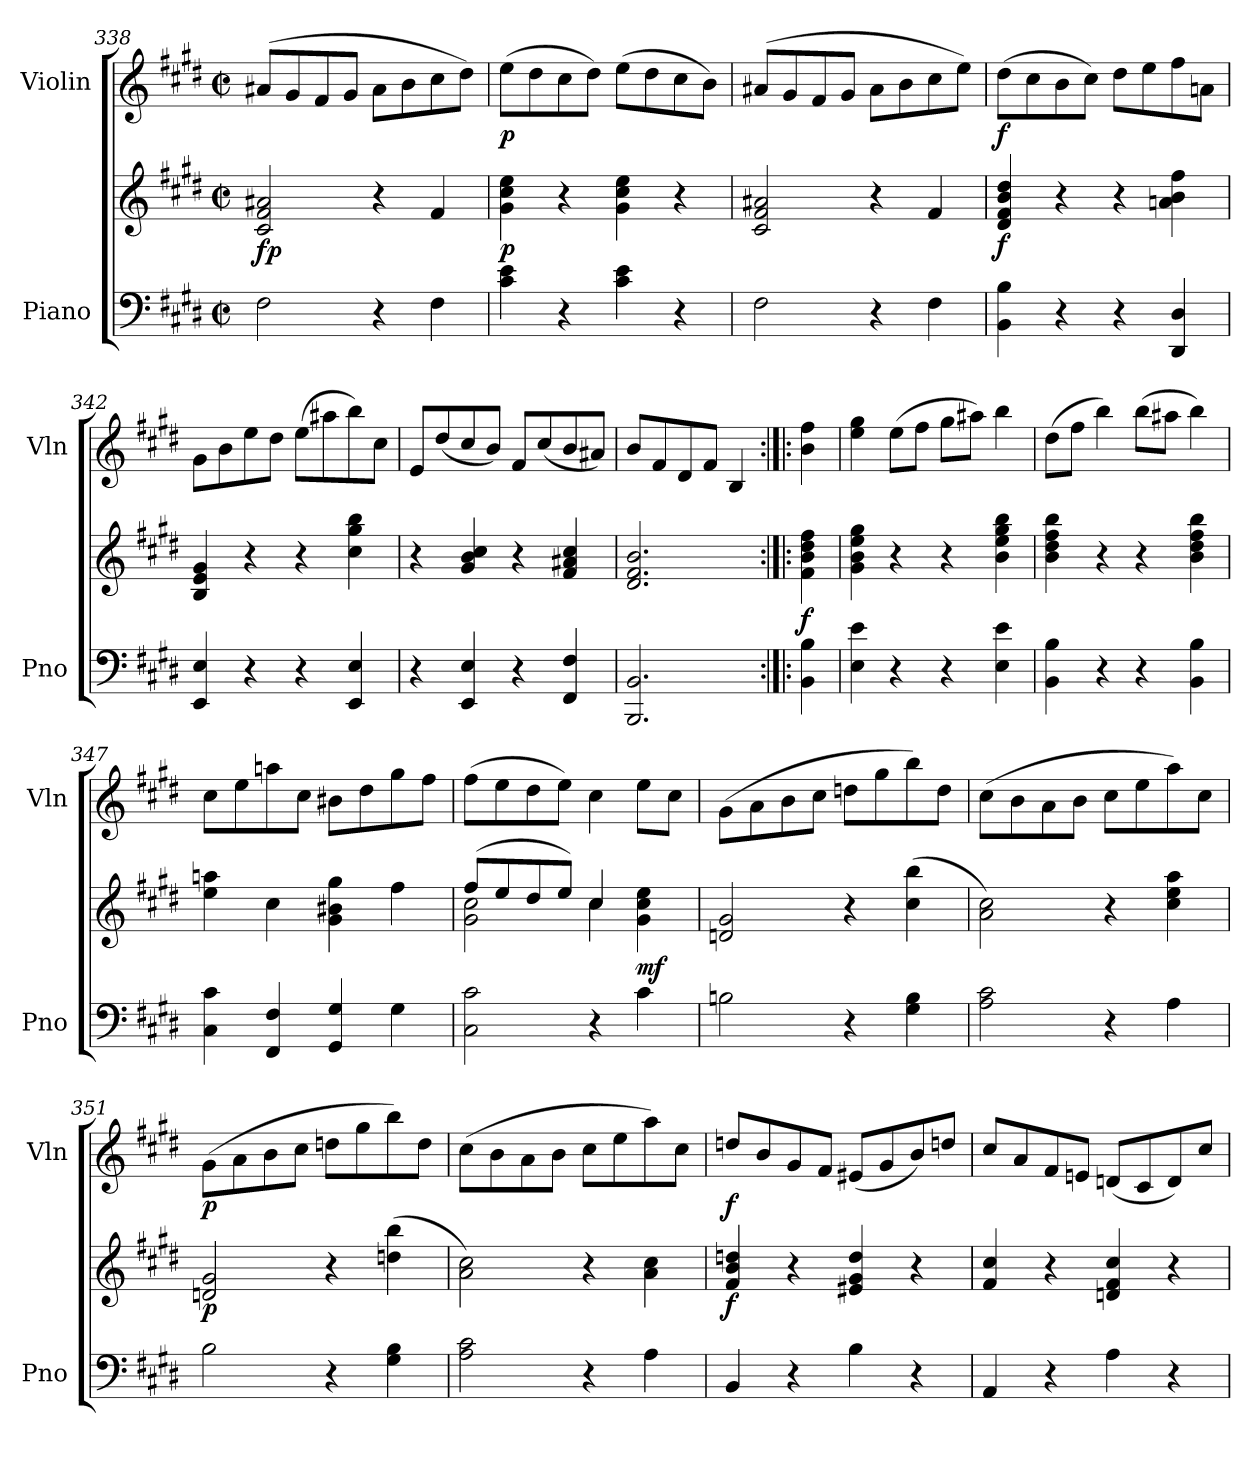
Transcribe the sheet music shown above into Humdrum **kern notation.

**kern	**kern	**dynam	**kern	**dynam
*part2	*part2	*part2	*part1	*part1
*staff3	*staff2	*staff2/3	*staff1	*staff1
*I"Piano	*	*	*I"Violin	*
*I'Pno	*	*	*I'Vln	*
*clefF4	*clefG2	*	*clefG2	*
*k[f#c#g#d#]	*k[f#c#g#d#]	*	*k[f#c#g#d#]	*
*M2/2	*M2/2	*	*M2/2	*
*met(c|)	*met(c|)	*	*met(c|)	*
=338	=338	=338	=338	=338
!	!	!LO:DY:b	!	!
2F#\	2c#/ 2f#/ 2a#X/	fp	(8a#X/L	.
.	.	.	8g#/	.
.	.	.	8f#/	.
.	.	.	8g#/J	.
4r	4r	.	8a#\L	.
.	.	.	8b\	.
4F#\	4f#/	.	8cc#\	.
.	.	.	8dd#\J)	.
=339	=339	=339	=339	=339
!	!	!LO:DY:b	!	!LO:DY:b
4c#\ 4e\	4g#\ 4cc#\ 4ee\	p	(8ee\L	p
.	.	.	8dd#\	.
4r	4r	.	8cc#\	.
.	.	.	8dd#\J)	.
4c#\ 4e\	4g#\ 4cc#\ 4ee\	.	(8ee\L	.
.	.	.	8dd#\	.
4r	4r	.	8cc#\	.
.	.	.	8b\J)	.
=340	=340	=340	=340	=340
2F#\	2c#/ 2f#/ 2a#X/	.	(8a#X/L	.
.	.	.	8g#/	.
.	.	.	8f#/	.
.	.	.	8g#/J	.
4r	4r	.	8a#\L	.
.	.	.	8b\	.
4F#\	4f#/	.	8cc#\	.
.	.	.	8ee\J)	.
=341	=341	=341	=341	=341
!	!	!LO:DY:b	!	!LO:DY:b
4BB\ 4B\	4d#/ 4f#/ 4b/ 4dd#/	f	(8dd#\L	f
.	.	.	8cc#\	.
4r	4r	.	8b\	.
.	.	.	8cc#\J)	.
4r	4r	.	8dd#\L	.
.	.	.	8ee\	.
4DD#/ 4D#/	4an\ 4b\ 4ff#\	.	8ff#\	.
.	.	.	8an\J	.
!!LO:LB:g=z
=342	=342	=342	=342	=342
4EE/ 4E/	4B/ 4e/ 4g#/	.	8g#\L	.
.	.	.	8b\	.
4r	4r	.	8ee\	.
.	.	.	8dd#\J	.
4r	4r	.	(8ee\L	.
.	.	.	8aa#X\	.
4EE/ 4E/	4cc#\ 4gg#\ 4bb\	.	8bb\)	.
.	.	.	8cc#\J	.
=343	=343	=343	=343	=343
4r	4r	.	8e/L	.
.	.	.	(8dd#/	.
4EE/ 4E/	4g#/ 4b/ 4cc#/	.	8cc#/	.
.	.	.	8b/J)	.
4r	4r	.	8f#/L	.
.	.	.	(8cc#/	.
4FF#/ 4F#/	4f#/ 4a#X/ 4cc#/	.	8b/	.
.	.	.	8a#X/J)	.
=343X6	=343X6	=343X6	=343X6	=343X6
2.BBB/ 2.BB/	2.d#/ 2.f#/ 2.b/	.	8b/L	.
.	.	.	8f#/	.
.	.	.	8d#/	.
.	.	.	8f#/J	.
.	.	.	4B/	.
=344:|!|:	=344:|!|:	=344:|!|:	=344:|!|:	=344:|!|:
!	!	!LO:DY:b	!	!
4BB\ 4B\	4f#\ 4b\ 4dd#\ 4ff#\	f	4b\ 4ff#\	.
=345	=345	=345	=345	=345
4E\ 4e\	4g#\ 4b\ 4ee\ 4gg#\	.	4ee\ 4gg#\	.
4r	4r	.	(8ee\L	.
.	.	.	8ff#\J	.
4r	4r	.	8gg#\L	.
.	.	.	8aa#X\J)	.
4E\ 4e\	4b\ 4ee\ 4gg#\ 4bb\	.	4bb\	.
=346	=346	=346	=346	=346
4BB\ 4B\	4b\ 4dd#\ 4ff#\ 4bb\	.	(8dd#\L	.
.	.	.	8ff#\J	.
4r	4r	.	4bb\)	.
4r	4r	.	(8bb\L	.
.	.	.	8aa#X\J	.
4BB\ 4B\	4b\ 4dd#\ 4ff#\ 4bb\	.	4bb\)	.
=347	=347	=347	=347	=347
4C#\ 4c#\	4ee\ 4aan\	.	8cc#\L	.
.	.	.	8ee\	.
4FF#/ 4F#/	4cc#\	.	8aan\	.
.	.	.	8cc#\J	.
4GG#/ 4G#/	4g#\ 4b#X\ 4gg#\	.	8b#X\L	.
.	.	.	8dd#\	.
4G#\	4ff#\	.	8gg#\	.
.	.	.	8ff#\J	.
!!LO:LB:g=z
=348	=348	=348	=348	=348
*	*^	*	*	*
2C#\ 2c#\	(8ff#/L	2g#\ 2cc#\	.	(8ff#\L	.
.	8ee/	.	.	8ee\	.
.	8dd#/	.	.	8dd#\	.
.	8ee/J)	.	.	8ee\J)	.
4r	4cc#/	4cc#\	.	4cc#\	.
!	!	!	!LO:DY:b	!	!
4c#\	4g#\ 4cc#\ 4ee\	4ryy	mf	8ee\L	.
.	.	.	.	8cc#\J	.
*	*v	*v	*	*	*
=349	=349	=349	=349	=349
2Bn\	2dn/ 2g#/	.	(8g#\L	.
.	.	.	8a\	.
.	.	.	8b\	.
.	.	.	8cc#\J	.
4r	4r	.	8ddn\L	.
.	.	.	8gg#\	.
4G#\ 4B\	(4cc#\ 4bb\	.	8bb\)	.
.	.	.	8dd\J	.
=350	=350	=350	=350	=350
2A\ 2c#\	2a\ 2cc#\)	.	(8cc#\L	.
.	.	.	8b\	.
.	.	.	8a\	.
.	.	.	8b\J	.
4r	4r	.	8cc#\L	.
.	.	.	8ee\	.
4A\	4cc#\ 4ee\ 4aa\	.	8aa\)	.
.	.	.	8cc#\J	.
=351	=351	=351	=351	=351
!	!	!LO:DY:b	!	!LO:DY:b
2B\	2dn/ 2g#/	p	(8g#\L	p
.	.	.	8a\	.
.	.	.	8b\	.
.	.	.	8cc#\J	.
4r	4r	.	8ddn\L	.
.	.	.	8gg#\	.
4G#\ 4B\	(4ddn\ 4bb\	.	8bb\)	.
.	.	.	8dd\J	.
=352	=352	=352	=352	=352
2A\ 2c#\	2a\ 2cc#\)	.	(8cc#\L	.
.	.	.	8b\	.
.	.	.	8a\	.
.	.	.	8b\J	.
4r	4r	.	8cc#\L	.
.	.	.	8ee\	.
4A\	4a\ 4cc#\	.	8aa\)	.
.	.	.	8cc#\J	.
=353	=353	=353	=353	=353
!	!	!LO:DY:b	!	!LO:DY:b
4BB/	4f#/ 4b/ 4ddn/	f	8ddn/L	f
.	.	.	8b/	.
4r	4r	.	8g#/	.
.	.	.	8f#/J	.
4B\	4e#X/ 4g#/ 4dd/	.	(8e#X/L	.
.	.	.	8g#/	.
4r	4r	.	8b/)	.
.	.	.	8ddn/J	.
!!LO:PB:g=z
=354	=354	=354	=354	=354
4AA/	4f#/ 4cc#/	.	8cc#/L	.
.	.	.	8a/	.
4r	4r	.	8f#/	.
.	.	.	8en/J	.
4A\	4dn/ 4f#/ 4cc#/	.	(8dn/L	.
.	.	.	8c#/	.
4r	4r	.	8d/)	.
.	.	.	8cc#/J	.
=	=	=	=	=
*-	*-	*-	*-	*-
